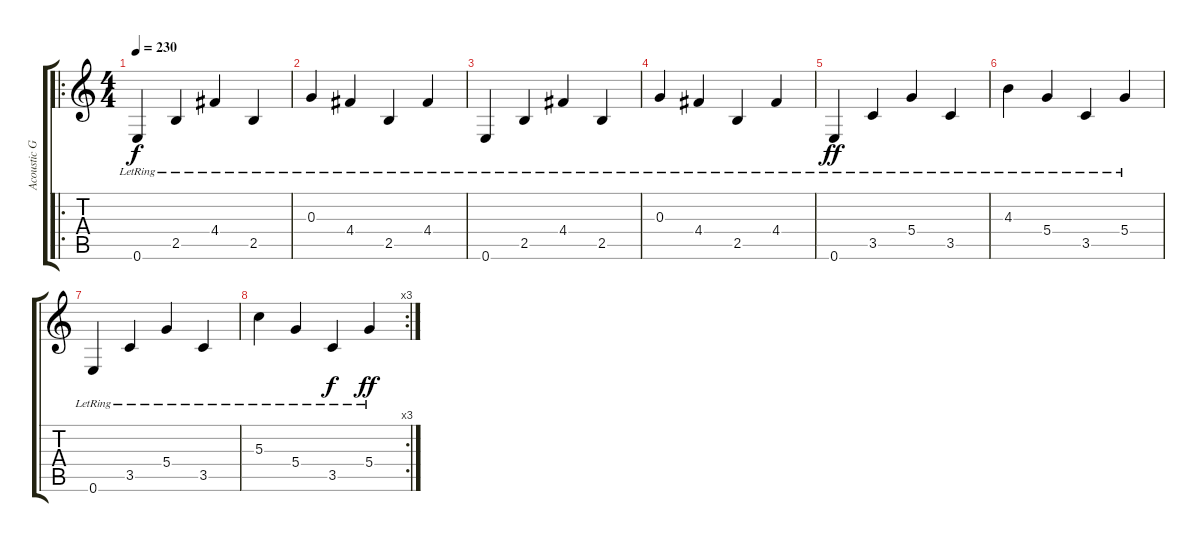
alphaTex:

\track ("Acoustic Guitar" "Acoustic G") {instrument acousticguitarsteel}
\staff {score tabs}
\tuning (E4 B3 G3 D3 A2 E2) {hide}
\ro
\ts (4 4)
\tempo 230
\clef g2
\ks c
0.6{lr}.4{dy f} 2.5{lr}.4 4.4{lr}.4 2.5{lr}.4 |
0.3{lr}.4 4.4{lr}.4 2.5{lr}.4 4.4{lr}.4 |
0.6{lr}.4 2.5{lr}.4 4.4{lr}.4 2.5{lr}.4 |
0.3{lr}.4 4.4{lr}.4 2.5{lr}.4 4.4{lr}.4 |
0.6{lr}.4{dy ff} 3.5{lr}.4 5.4{lr}.4 3.5{lr}.4 |
4.3{lr}.4 5.4{lr}.4 3.5{lr}.4 5.4{lr}.4 |
0.6{lr}.4 3.5{lr}.4 5.4{lr}.4 3.5{lr}.4 |
\rc 3
5.3{lr}.4 5.4{lr}.4 3.5{lr}.4{dy f} 5.4{lr}.4{dy ff}
